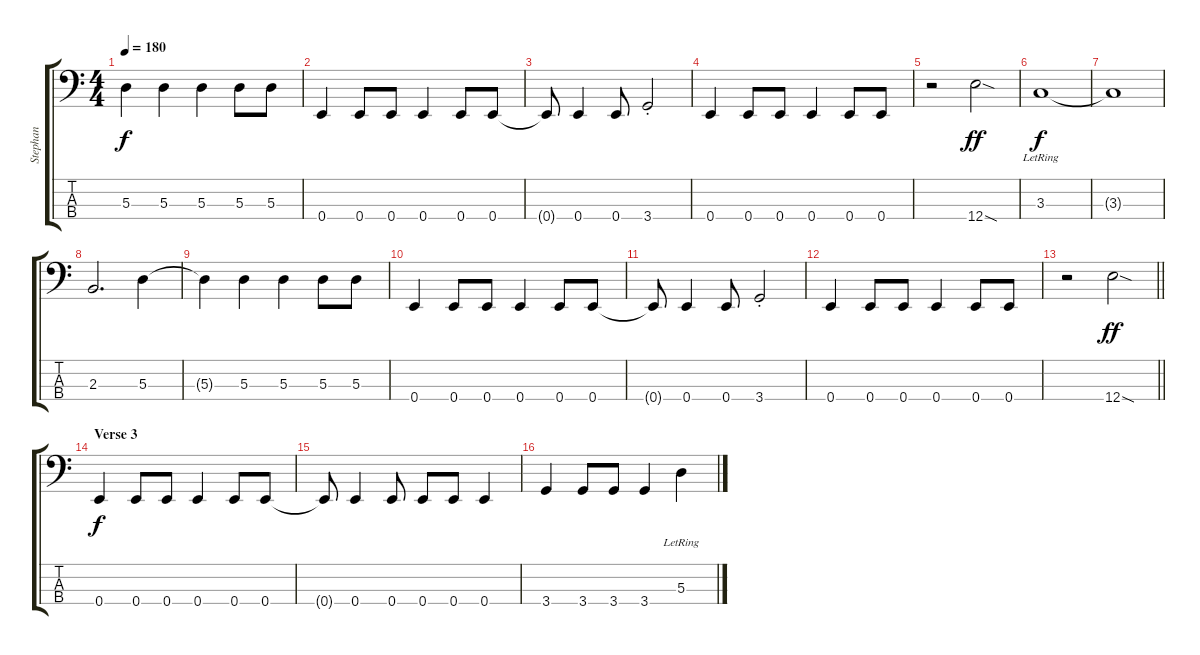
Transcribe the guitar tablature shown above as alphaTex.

\track ("Stephan" "Stephan") {instrument electricbasspick}
\staff {score tabs}
\tuning (G2 D2 A1 E1) {hide}
\ts (4 4)
\tempo 180
\clef f4
\ks c
5.3{t}.4{dy f} 5.3.4 5.3.4 5.3.8 5.3.8 |
0.4.4 0.4.8 0.4.8 0.4.4 0.4.8 0.4.8 |
0.4{t}.8 0.4.4 0.4.8 3.4{st}.2 |
0.4.4 0.4.8 0.4.8 0.4.4 0.4.8 0.4.8 |
r.2 12.4{sod}.2{dy ff} |
3.3{lr}.1{dy f} |
3.3{t}.1 |
2.3.2{d} 5.3.4 |
5.3{t}.4 5.3.4 5.3.4 5.3.8 5.3.8 |
0.4.4 0.4.8 0.4.8 0.4.4 0.4.8 0.4.8 |
0.4{t}.8 0.4.4 0.4.8 3.4{st}.2 |
0.4.4 0.4.8 0.4.8 0.4.4 0.4.8 0.4.8 |
\barLineRight lightlight
r.2 12.4{sod}.2{dy ff} |
\section ("" "Verse 3")
0.4.4{dy f} 0.4.8 0.4.8 0.4.4 0.4.8 0.4.8 |
0.4{t}.8 0.4.4 0.4.8 0.4.8 0.4.8 0.4.4 |
3.4.4 3.4.8 3.4.8 3.4.4 5.3{lr}.4
